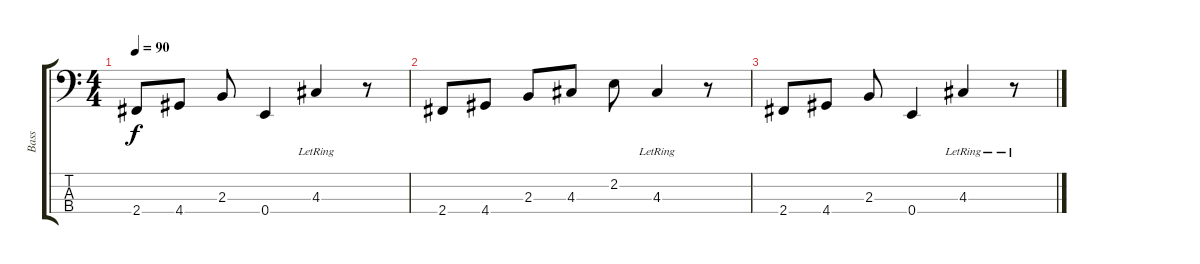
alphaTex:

\track ("Bass" "Bass") {instrument electricbassfinger}
\staff {score tabs}
\tuning (G2 D2 A1 E1) {hide}
\ts (4 4)
\tempo 90
\clef f4
\ks c
2.4.8{dy f} 4.4.8 2.3.8 0.4.4 4.3{lr}.4 r.8 |
2.4.8 4.4.8 2.3.8 4.3.8 2.2.8 4.3{lr}.4 r.8 |
2.4.8 4.4.8 2.3.8 0.4.4 4.3{lr}.4 r.8
